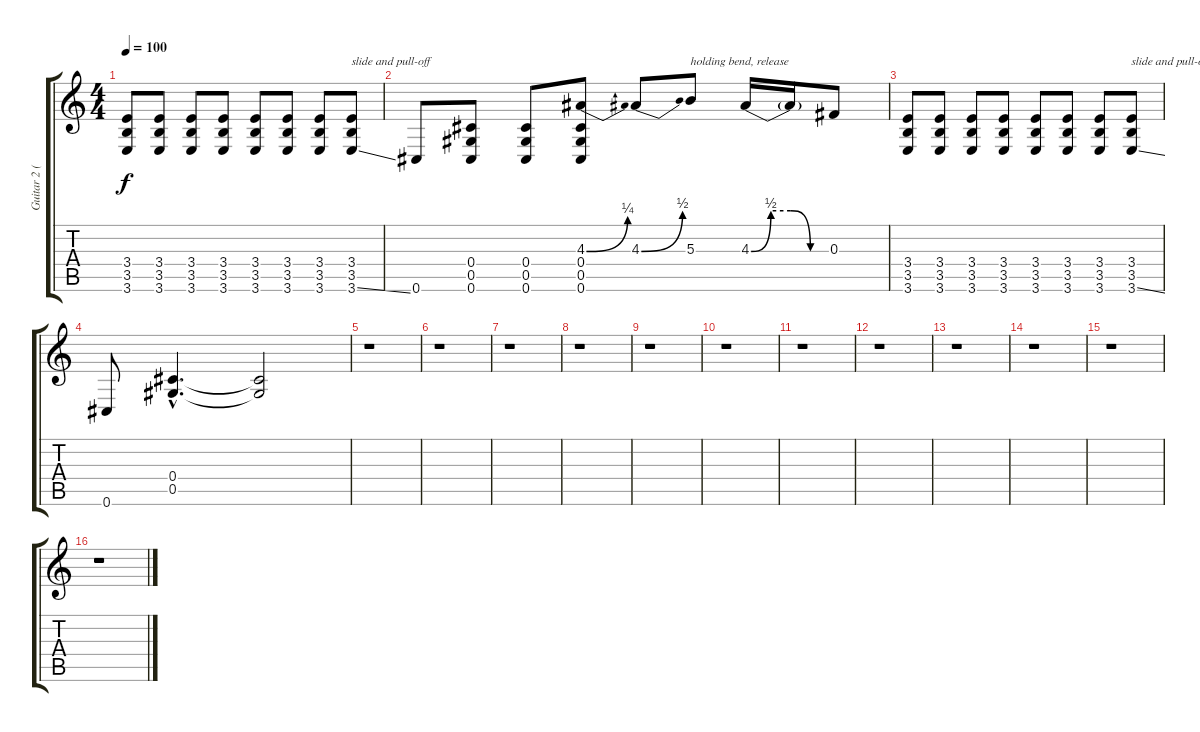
\track ("Guitar 2 (dist.)" "Guitar 2 (") {instrument overdrivenguitar}
\staff {score tabs}
\tuning (Eb4 Bb3 Gb3 Db3 Ab2 Db2) {hide}
\ts (4 4)
\tempo 100
\clef g2
\ks c
(3.4 3.5 3.6).8{dy f} (3.4 3.5 3.6).8 (3.4 3.5 3.6).8 (3.4 3.5 3.6).8 (3.4 3.5 3.6).8 (3.4 3.5 3.6).8 (3.4 3.5 3.6).8 (3.4 3.5 3.6{ss}).8{txt "slide and pull-off"} |
0.6.8 (0.4 0.5 0.6).8 (0.4 0.5 0.6).8 (4.3{be (bend 0 0 60 1)} 0.4 0.5 0.6).8 4.3{be (bend 0 0 60 2)}.8 5.3.8{txt "holding bend, release"} 4.3{be (custom 0 0 15 2 30 2 45 0 60 0)}.16 4.3{t}.16 0.3.8 |
(3.4 3.5 3.6).8 (3.4 3.5 3.6).8 (3.4 3.5 3.6).8 (3.4 3.5 3.6).8 (3.4 3.5 3.6).8 (3.4 3.5 3.6).8 (3.4 3.5 3.6).8 (3.4 3.5 3.6{ss}).8{txt "slide and pull-off"} |
0.6.8 (0.4{hac} 0.5{hac}).4{d} (0.4{t} 0.5{t}).2 |
r.1 |
r.1 |
r.1 |
r.1 |
r.1 |
r.1 |
r.1 |
r.1 |
r.1 |
r.1 |
r.1 |
r.1
